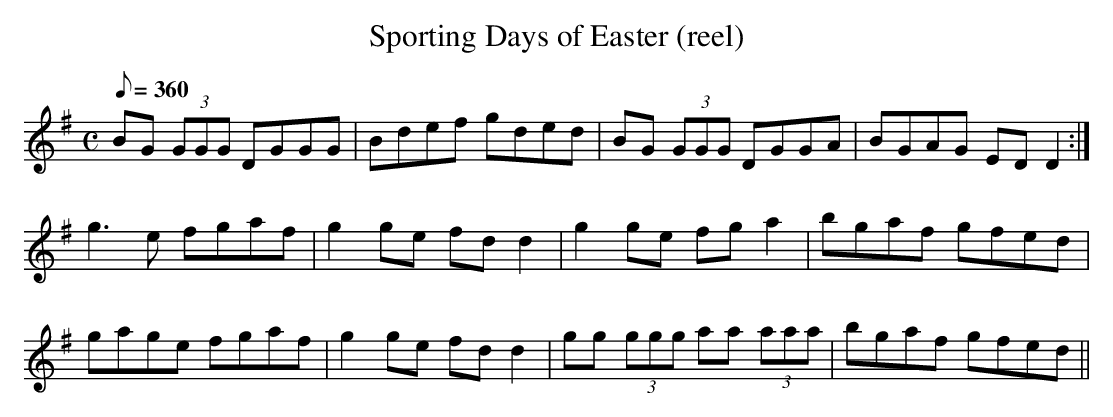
X:1
T:Sporting Days of Easter (reel) % nf<bb
L:1/8
M:C
Q:360
K:G major
BG (3GGG DGGG|Bdef gded|BG (3GGG DGGA|BGAG EDD2:|
g3e fgaf|g2ge fdd2|g2ge fga2|bgaf gfed|
gage fgaf|g2ge fdd2|gg (3ggg aa (3aaa|bgaf gfed||
